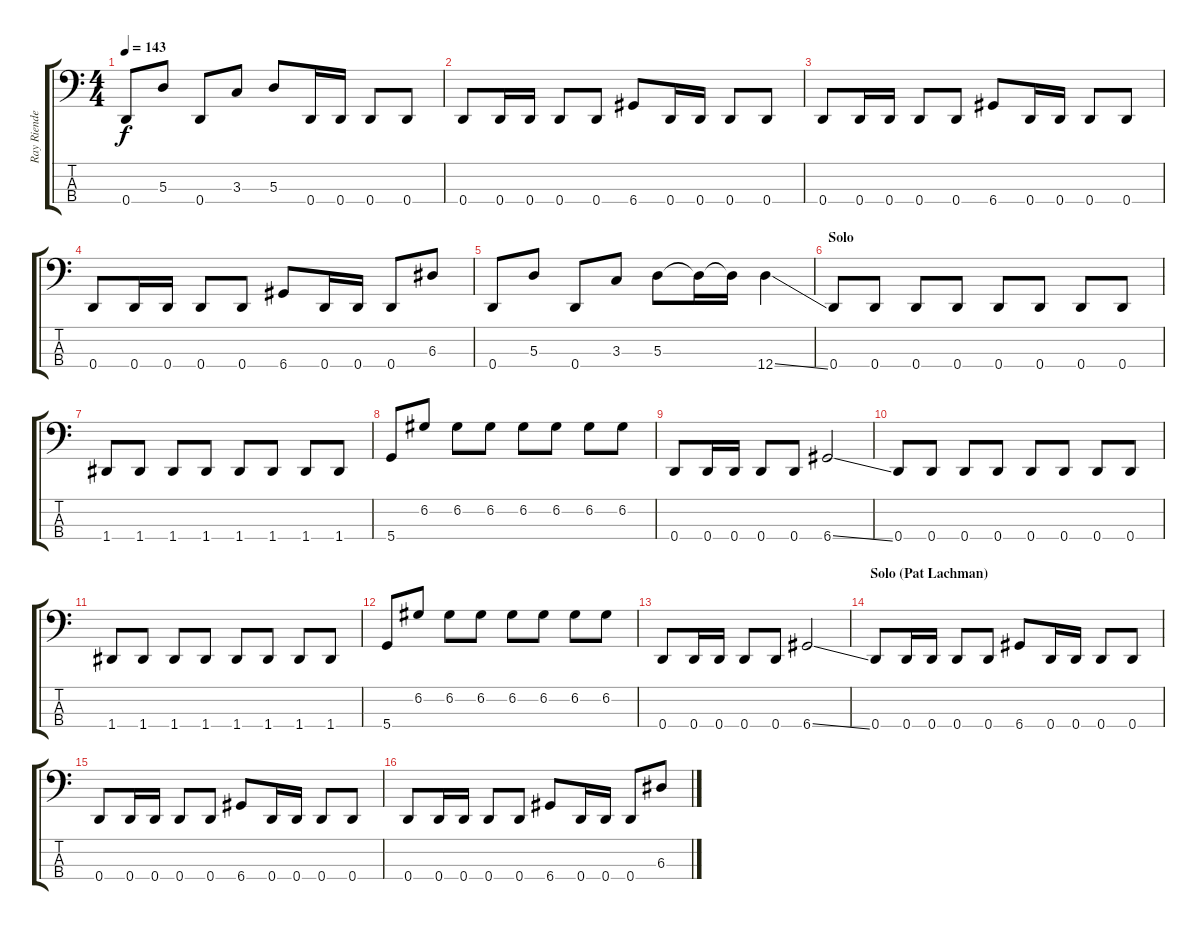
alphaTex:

\track ("Ray Riendeau" "Ray Riende") {instrument electricbassfinger}
\staff {score tabs}
\tuning (G2 D2 A1 D1) {hide}
\ts (4 4)
\tempo 143
\clef f4
\ks c
0.4.8{dy f} 5.3.8 0.4.8 3.3.8 5.3.8 0.4.16 0.4.16 0.4.8 0.4.8 |
0.4.8 0.4.16 0.4.16 0.4.8 0.4.8 6.4.8 0.4.16 0.4.16 0.4.8 0.4.8 |
0.4.8 0.4.16 0.4.16 0.4.8 0.4.8 6.4.8 0.4.16 0.4.16 0.4.8 0.4.8 |
0.4.8 0.4.16 0.4.16 0.4.8 0.4.8 6.4.8 0.4.16 0.4.16 0.4.8 6.3.8 |
0.4.8 5.3.8 0.4.8 3.3.8 5.3.8 5.3{t}.16 5.3{t}.16 12.4{ss}.4 |
\section ("" "Solo")
0.4.8 0.4.8 0.4.8 0.4.8 0.4.8 0.4.8 0.4.8 0.4.8 |
1.4.8 1.4.8 1.4.8 1.4.8 1.4.8 1.4.8 1.4.8 1.4.8 |
5.4.8 6.2.8 6.2.8 6.2.8 6.2.8 6.2.8 6.2.8 6.2.8 |
0.4.8 0.4.16 0.4.16 0.4.8 0.4.8 6.4{ss}.2 |
0.4.8 0.4.8 0.4.8 0.4.8 0.4.8 0.4.8 0.4.8 0.4.8 |
1.4.8 1.4.8 1.4.8 1.4.8 1.4.8 1.4.8 1.4.8 1.4.8 |
5.4.8 6.2.8 6.2.8 6.2.8 6.2.8 6.2.8 6.2.8 6.2.8 |
0.4.8 0.4.16 0.4.16 0.4.8 0.4.8 6.4{ss}.2 |
\section ("" "Solo (Pat Lachman)")
0.4.8 0.4.16 0.4.16 0.4.8 0.4.8 6.4.8 0.4.16 0.4.16 0.4.8 0.4.8 |
0.4.8 0.4.16 0.4.16 0.4.8 0.4.8 6.4.8 0.4.16 0.4.16 0.4.8 0.4.8 |
0.4.8 0.4.16 0.4.16 0.4.8 0.4.8 6.4.8 0.4.16 0.4.16 0.4.8 6.3.8
